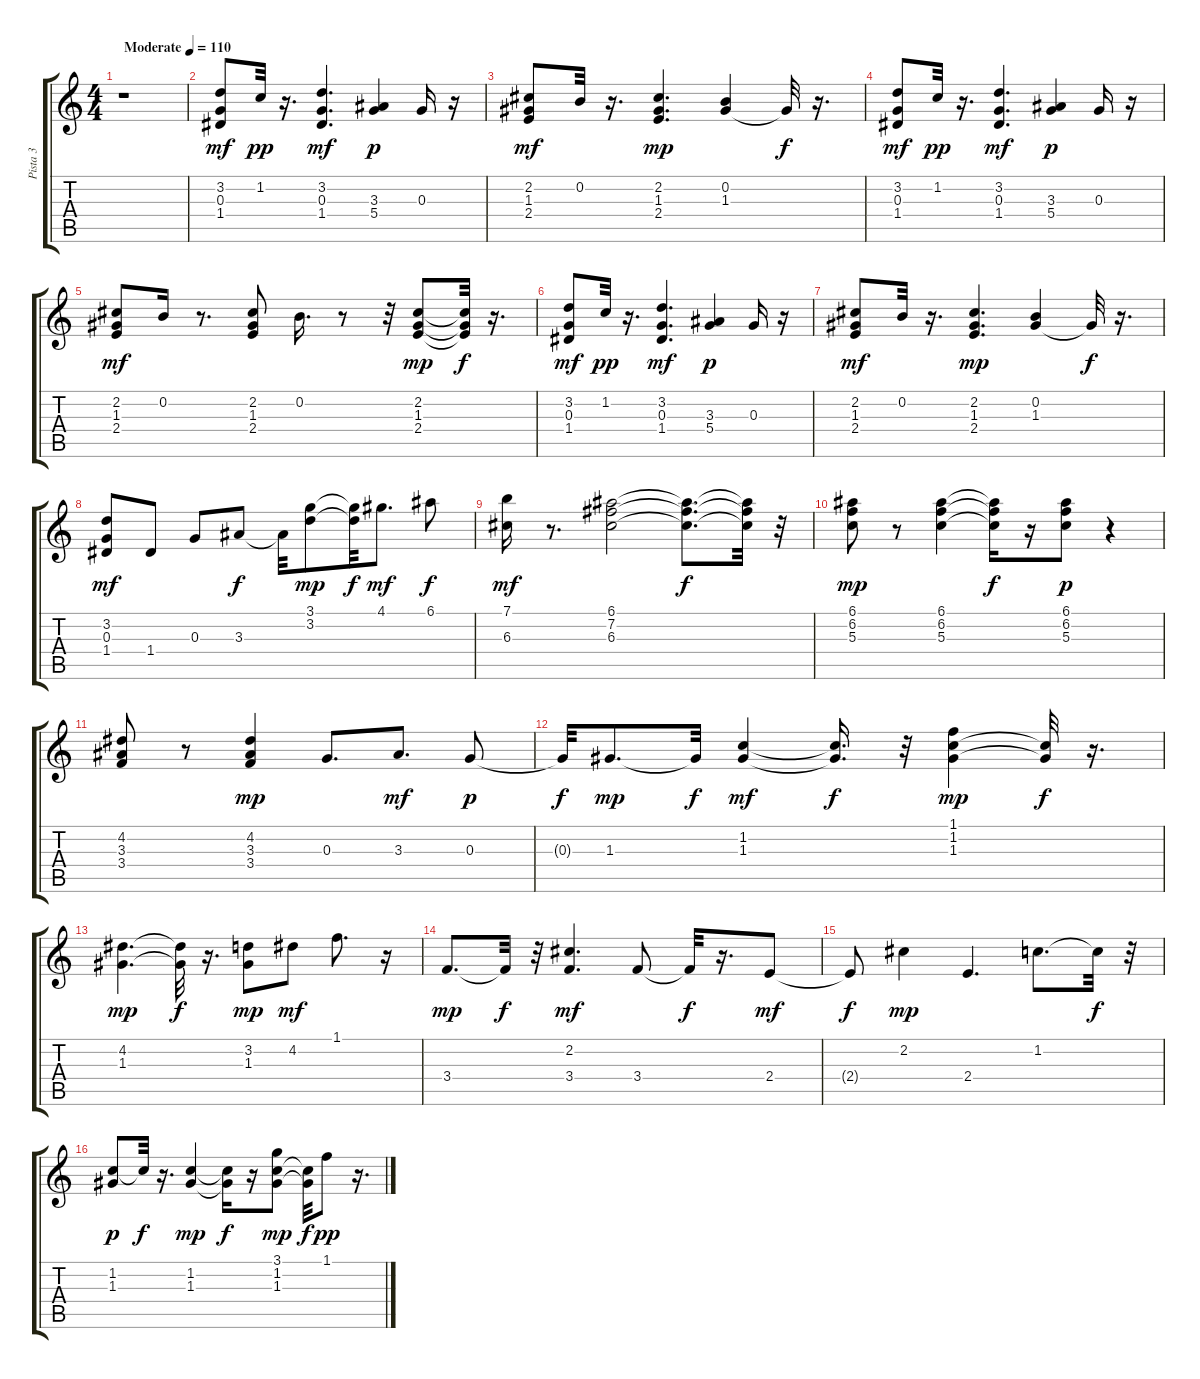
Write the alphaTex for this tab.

\track ("Pista 3" "Pista 3") {solo instrument acousticguitarnylon}
\staff {score tabs}
\tuning (E4 B3 G3 D3 A2 E2) {hide}
\ts (4 4)
\tempo (110 "Moderate")
\clef g2
\ks c
r.1{dy mf instrument acousticguitarnylon} |
(3.2 0.3 1.4).8 1.2.32{dy pp} r.16{d} (3.2 0.3 1.4).4{d dy mf} (3.3 5.4).4{dy p} 0.3.16 r.16 |
(2.2 1.3 2.4).8{dy mf} 0.2.32 r.16{d} (2.2 1.3 2.4).4{d dy mp} (0.2 1.3).4 1.3{t}.32{dy f} r.16{d} |
(3.2 0.3 1.4).8{dy mf} 1.2.32{dy pp} r.16{d} (3.2 0.3 1.4).4{d dy mf} (3.3 5.4).4{dy p} 0.3.16 r.16 |
(2.2 1.3 2.4).8{dy mf} 0.2.16 r.8{d} (2.2 1.3 2.4).8 0.2.16{d} r.8 r.32 (2.2 1.3 2.4).8{dy mp} (2.2{t} 1.3{t} 2.4{t}).32{dy f} r.16{d} |
(3.2 0.3 1.4).8{dy mf} 1.2.32{dy pp} r.16{d} (3.2 0.3 1.4).4{d dy mf} (3.3 5.4).4{dy p} 0.3.16 r.16 |
(2.2 1.3 2.4).8{dy mf} 0.2.32 r.16{d} (2.2 1.3 2.4).4{d dy mp} (0.2 1.3).4 1.3{t}.32{dy f} r.16{d} |
(3.2 0.3 1.4).8{dy mf} 1.4.8 0.3.8 3.3.8{dy f} 3.3{t}.32 (3.1 3.2).8{dy mp} (3.1{t} 3.2{t}).32{dy f} 4.1.8{d dy mf} 6.1.8{dy f} |
(7.1 6.3).16{dy mf} r.8{d} (6.1 7.2 6.3).2 (6.1{t} 7.2{t} 6.3{t}).8{d dy f} (6.1{t} 7.2{t} 6.3{t}).32 r.32 |
(6.1 6.2 5.3).8{dy mp} r.8 (6.1 6.2 5.3).4 (6.1{t} 6.2{t} 5.3{t}).16{dy f} r.16 (6.1 6.2 5.3).8{dy p} r.4 |
(4.2 3.3 3.4).8 r.8 (4.2 3.3 3.4).4{dy mp} 0.3.8{d} 3.3.8{d dy mf} 0.3.8{dy p} |
0.3{t}.32{dy f} 1.3.8{d dy mp} 1.3{t}.32{dy f} (1.2 1.3).4{dy mf} (1.2{t} 1.3{t}).16{d dy f} r.32 (1.1 1.2 1.3).4{dy mp} (1.2{t} 1.3{t}).32{dy f} r.16{d} |
(4.2 1.3).4{d dy mp} (4.2{t} 1.3{t}).32{dy f} r.16{d} (3.2 1.3).8{dy mp} 4.2.8{dy mf} 1.1.8{d} r.16 |
3.4.8{d dy mp} 3.4{t}.32{dy f} r.32 (2.2 3.4).4{d dy mf} 3.4.8 3.4{t}.32{dy f} r.16{d} 2.4.8{dy mf} |
2.4{t}.8{dy f} 2.2.4{dy mp} 2.4.4{d} 1.2.8{d} 1.2{t}.32{dy f} r.32 |
(1.2 1.3).8{dy p} 1.2{t}.32{dy f} r.16{d} (1.2 1.3).4{dy mp} (1.2{t} 1.3{t}).16{dy f} r.16 (3.1 1.2 1.3).8{dy mp} (1.2{t} 1.3{t}).32{dy f} 1.1.8{dy pp} r.16{d}
